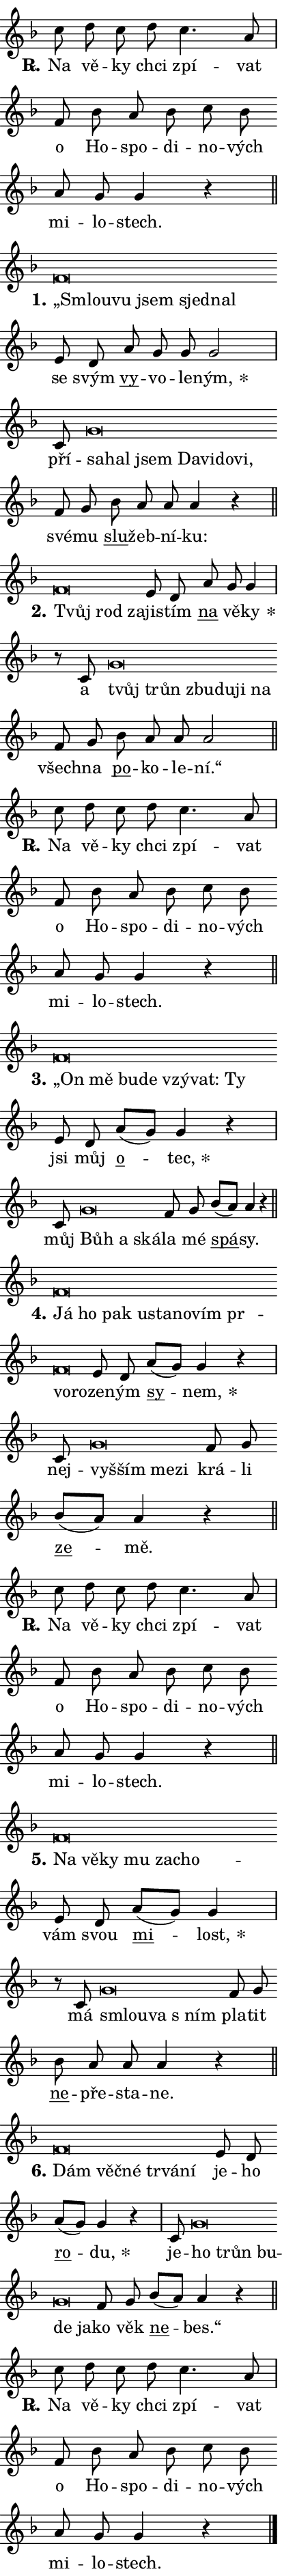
\version "2.24.0"
\header { tagline = "" }
\paper {
  indent = 0\cm
  top-margin = 0\cm
  right-margin = 0.13\cm % to fit lyric hyphens
  bottom-margin = 0\cm
  left-margin = 0\cm
  paper-width = 7\cm
  page-breaking = #ly:one-page-breaking
  system-system-spacing.basic-distance = #11
  score-system-spacing.basic-distance = #11
  ragged-last = ##f
}


%% Author: Thomas Morley
%% https://lists.gnu.org/archive/html/lilypond-user/2020-05/msg00002.html
#(define (line-position grob)
"Returns position of @var[grob} in current system:
   @code{'start}, if at first time-step
   @code{'end}, if at last time-step
   @code{'middle} otherwise
"
  (let* ((col (ly:item-get-column grob))
         (ln (ly:grob-object col 'left-neighbor))
         (rn (ly:grob-object col 'right-neighbor))
         (col-to-check-left (if (ly:grob? ln) ln col))
         (col-to-check-right (if (ly:grob? rn) rn col))
         (break-dir-left
           (and
             (ly:grob-property col-to-check-left 'non-musical #f)
             (ly:item-break-dir col-to-check-left)))
         (break-dir-right
           (and
             (ly:grob-property col-to-check-right 'non-musical #f)
             (ly:item-break-dir col-to-check-right))))
        (cond ((eqv? 1 break-dir-left) 'start)
              ((eqv? -1 break-dir-right) 'end)
              (else 'middle))))

#(define (tranparent-at-line-position vctor)
  (lambda (grob)
  "Relying on @code{line-position} select the relevant enry from @var{vctor}.
Used to determine transparency,"
    (case (line-position grob)
      ((end) (not (vector-ref vctor 0)))
      ((middle) (not (vector-ref vctor 1)))
      ((start) (not (vector-ref vctor 2))))))

noteHeadBreakVisibility =
#(define-music-function (break-visibility)(vector?)
"Makes @code{NoteHead}s transparent relying on @var{break-visibility}"
#{
  \override NoteHead.transparent =
    #(tranparent-at-line-position break-visibility)
#})

#(define delete-ledgers-for-transparent-note-heads
  (lambda (grob)
    "Reads whether a @code{NoteHead} is transparent.
If so this @code{NoteHead} is removed from @code{'note-heads} from
@var{grob}, which is supposed to be @code{LedgerLineSpanner}.
As a result ledgers are not printed for this @code{NoteHead}"
    (let* ((nhds-array (ly:grob-object grob 'note-heads))
           (nhds-list
             (if (ly:grob-array? nhds-array)
                 (ly:grob-array->list nhds-array)
                 '()))
           ;; Relies on the transparent-property being done before
           ;; Staff.LedgerLineSpanner.after-line-breaking is executed.
           ;; This is fragile ...
           (to-keep
             (remove
               (lambda (nhd)
                 (ly:grob-property nhd 'transparent #f))
               nhds-list)))
      ;; TODO find a better method to iterate over grob-arrays, similiar
      ;; to filter/remove etc for lists
      ;; For now rebuilt from scratch
      (set! (ly:grob-object grob 'note-heads)  '())
      (for-each
        (lambda (nhd)
          (ly:pointer-group-interface::add-grob grob 'note-heads nhd))
        to-keep))))

squashNotes = {
  \override NoteHead.X-extent = #'(-0.2 . 0.2)
  \override NoteHead.Y-extent = #'(-0.75 . 0)
  \override NoteHead.stencil =
    #(lambda (grob)
       (let ((pos (ly:grob-property grob 'staff-position)))
         (begin
           (if (< pos -7) (display "ERROR: Lower brevis then expected\n") (display "OK: Expected brevis position\n"))
           (if (<= pos -6) ly:text-interface::print ly:note-head::print))))
}
unSquashNotes = {
  \revert NoteHead.X-extent
  \revert NoteHead.Y-extent
  \revert NoteHead.stencil
}

hideNotes = \noteHeadBreakVisibility #begin-of-line-visible
unHideNotes = \noteHeadBreakVisibility #all-visible

% work-around for resetting accidentals
% https://lilypond.org/doc/v2.23/Documentation/notation/displaying-rhythms#unmetered-music
cadenzaMeasure = {
  \cadenzaOff
  \partial 1024 s1024
  \cadenzaOn
}

#(define-markup-command (accent layout props text) (markup?)
  "Underline accented syllable"
  (interpret-markup layout props
    #{\markup \override #'(offset . 4.3) \underline { #text }#}))

responsum = \markup \concat {
  "R" \hspace #-1.05 \path #0.1 #'((moveto 0 0.07) (lineto 0.9 0.8)) \hspace #0.05 "."
}

spaceSize = #0.6828661417322834 % exact space size for TeX Gyre Schola

\layout {
  \context {
    \Staff
    \remove "Time_signature_engraver"
    \override LedgerLineSpanner.after-line-breaking = #delete-ledgers-for-transparent-note-heads
  }
  \context {
    \Lyrics {
      \override LyricSpace.minimum-distance = \spaceSize
      \override LyricText.font-name = #"TeX Gyre Schola"
      \override LyricText.font-size = 1
      \override StanzaNumber.font-name = #"TeX Gyre Schola Bold"
      \override StanzaNumber.font-size = 1
    }
  }
  \context {
    \Score 
    \override NoteHead.text =
      #(lambda (grob) 
        (let ((pos (ly:grob-property grob 'staff-position)))
          #{\markup {
            \combine
              \halign #-0.55 \raise #(if (= pos -6) 0 0.5) \override #'(thickness . 2) \draw-line #'(3.2 . 0)
              \musicglyph "noteheads.sM1"
          }#}))
  }
}

% magnetic-lyrics.ily
%
%   written by
%     Jean Abou Samra <jean@abou-samra.fr>
%     Werner Lemberg <wl@gnu.org>
%
%   adapted by
%     Jiri Hon <jiri.hon@gmail.com>
%
% Version 2022-Apr-15

% https://www.mail-archive.com/lilypond-user@gnu.org/msg149350.html

#(define (Left_hyphen_pointer_engraver context)
   "Collect syllable-hyphen-syllable occurrences in lyrics and store
them in properties.  This engraver only looks to the left.  For
example, if the lyrics input is @code{foo -- bar}, it does the
following.

@itemize @bullet
@item
Set the @code{text} property of the @code{LyricHyphen} grob between
@q{foo} and @q{bar} to @code{foo}.

@item
Set the @code{left-hyphen} property of the @code{LyricText} grob with
text @q{foo} to the @code{LyricHyphen} grob between @q{foo} and
@q{bar}.
@end itemize

Use this auxiliary engraver in combination with the
@code{lyric-@/text::@/apply-@/magnetic-@/offset!} hook."
   (let ((hyphen #f)
         (text #f))
     (make-engraver
      (acknowledgers
       ((lyric-syllable-interface engraver grob source-engraver)
        (set! text grob)))
      (end-acknowledgers
       ((lyric-hyphen-interface engraver grob source-engraver)
        ;(when (not (grob::has-interface grob 'lyric-space-interface))
          (set! hyphen grob)));)
      ((stop-translation-timestep engraver)
       (when (and text hyphen)
         (ly:grob-set-object! text 'left-hyphen hyphen))
       (set! text #f)
       (set! hyphen #f)))))

#(define (lyric-text::apply-magnetic-offset! grob)
   "If the space between two syllables is less than the value in
property @code{LyricText@/.details@/.squash-threshold}, move the right
syllable to the left so that it gets concatenated with the left
syllable.

Use this function as a hook for
@code{LyricText@/.after-@/line-@/breaking} if the
@code{Left_@/hyphen_@/pointer_@/engraver} is active."
   (let ((hyphen (ly:grob-object grob 'left-hyphen #f)))
     (when hyphen
       (let ((left-text (ly:spanner-bound hyphen LEFT)))
         (when (grob::has-interface left-text 'lyric-syllable-interface)
           (let* ((common (ly:grob-common-refpoint grob left-text X))
                  (this-x-ext (ly:grob-extent grob common X))
                  (left-x-ext
                   (begin
                     ;; Trigger magnetism for left-text.
                     (ly:grob-property left-text 'after-line-breaking)
                     (ly:grob-extent left-text common X)))
                  ;; `delta` is the gap width between two syllables.
                  (delta (- (interval-start this-x-ext)
                            (interval-end left-x-ext)))
                  (details (ly:grob-property grob 'details))
                  (threshold (assoc-get 'squash-threshold details 0.2)))
             (when (< delta threshold)
               (let* (;; We have to manipulate the input text so that
                      ;; ligatures crossing syllable boundaries are not
                      ;; disabled.  For languages based on the Latin
                      ;; script this is essentially a beautification.
                      ;; However, for non-Western scripts it can be a
                      ;; necessity.
                      (lt (ly:grob-property left-text 'text))
                      (rt (ly:grob-property grob 'text))
                      (is-space (grob::has-interface hyphen 'lyric-space-interface))
                      (space (if is-space " " ""))
                      (extra-delta (if is-space spaceSize 0))
                      ;; Append new syllable.
                      (ltrt-space (if (and (string? lt) (string? rt))
                                (string-append lt space rt)
                                (make-concat-markup (list lt space rt))))
                      ;; Right-align `ltrt` to the right side.
                      (ltrt-space-markup (grob-interpret-markup
                               grob
                               (make-translate-markup
                                (cons (interval-length this-x-ext) 0)
                                (make-right-align-markup ltrt-space)))))
                 (begin
                   ;; Don't print `left-text`.
                   (ly:grob-set-property! left-text 'stencil #f)
                   ;; Set text and stencil (which holds all collected
                   ;; syllables so far) and shift it to the left.
                   (ly:grob-set-property! grob 'text ltrt-space)
                   (ly:grob-set-property! grob 'stencil ltrt-space-markup)
                   (ly:grob-translate-axis! grob (- (- delta extra-delta)) X))))))))))


#(define (lyric-hyphen::displace-bounds-first grob)
   ;; Make very sure this callback isn't triggered too early.
   (let ((left (ly:spanner-bound grob LEFT))
         (right (ly:spanner-bound grob RIGHT)))
     (ly:grob-property left 'after-line-breaking)
     (ly:grob-property right 'after-line-breaking)
     (ly:lyric-hyphen::print grob)))

squashThreshold = #0.4

\layout {
  \context {
    \Lyrics
    \consists #Left_hyphen_pointer_engraver
    \override LyricText.after-line-breaking =
      #lyric-text::apply-magnetic-offset!
    \override LyricHyphen.stencil = #lyric-hyphen::displace-bounds-first
    \override LyricText.details.squash-threshold = \squashThreshold
    \override LyricHyphen.minimum-distance = 0
    \override LyricHyphen.minimum-length = \squashThreshold
  }
}

squashText = \override LyricText.details.squash-threshold = 9999
unSquashText = \override LyricText.details.squash-threshold = \squashThreshold

leftText = \override LyricText.self-alignment-X = #LEFT
unLeftText = \revert LyricText.self-alignment-X

starOffset = #(lambda (grob) 
                (let ((x_offset (ly:self-alignment-interface::aligned-on-x-parent grob)))
                  (if (= x_offset 0) 0 (+ x_offset 1.2))))

star = #(define-music-function (syllable)(string?)
"Append star separator at the end of a syllable"
#{
  \once \override LyricText.X-offset = #starOffset
  \lyricmode { \markup {
    #syllable
    \override #'((font-name . "TeX Gyre Schola Bold")) \hspace #0.2 \lower #0.65 \larger "*"
  } }
#})

starAccent = #(define-music-function (syllable)(string?)
"Append star separator at the end of a syllable and make accent"
#{
  \once \override LyricText.X-offset = #starOffset
  \lyricmode { \markup {
    \accent #syllable
    \override #'((font-name . "TeX Gyre Schola Bold")) \hspace #0.2 \lower #0.65 \larger "*"
  } }
#})

breath = #(define-music-function (syllable)(string?)
"Append breathing indicator at the end of a syllable"
#{
  \lyricmode { \markup { #syllable "+" } }
#})

optionalBreath = #(define-music-function (syllable)(string?)
"Append optional breathing indicator at the end of a syllable"
#{
  \lyricmode { \markup { #syllable "(+)" } }
#})


\score {
    <<
        \new Voice = "melody" { \cadenzaOn \key f \major \relative { c''8 d c d c4. a8 \cadenzaMeasure \bar "|" f bes a bes \bar "" c bes \bar "" a g g4 r \cadenzaMeasure \bar "||" \break } }
        \new Lyrics \lyricsto "melody" { \lyricmode { \set stanza = \responsum
Na vě -- ky chci zpí -- vat o Ho -- spo -- di -- no -- vých mi -- lo -- stech. } }
    >>
    \layout {}
}

\score {
    <<
        \new Voice = "melody" { \cadenzaOn \key f \major \relative { \squashNotes f'\breve*1/16 \hideNotes \breve*1/16 \bar "" \breve*1/16 \bar "" \breve*1/16 \breve*1/16 \bar "" \unHideNotes \unSquashNotes e8 d \bar "" a' g g g2 \cadenzaMeasure \bar "|" c,8 \squashNotes g'\breve*1/16 \hideNotes \breve*1/16 \bar "" \breve*1/16 \bar "" \breve*1/16 \bar "" \breve*1/16 \bar "" \breve*1/16 \breve*1/16 \bar "" \unHideNotes \unSquashNotes f8 g \bar "" bes a a a4 r \cadenzaMeasure \bar "||" \break } }
        \new Lyrics \lyricsto "melody" { \lyricmode { \set stanza = "1."
\leftText „Smlou -- \squashText vu jsem sjed -- nal \unLeftText \unSquashText se svým \markup \accent vy -- vo -- le -- \star ným, pří -- \leftText sa -- \squashText hal jsem Da -- vi -- do -- vi, \unLeftText \unSquashText své -- mu \markup \accent slu -- žeb -- ní -- ku: } }
    >>
    \layout {}
}

\score {
    <<
        \new Voice = "melody" { \cadenzaOn \key f \major \relative { \squashNotes f'\breve*1/16 \hideNotes \breve*1/16 \breve*1/16 \bar "" \unHideNotes \unSquashNotes e8 d \bar "" a' g g4 \cadenzaMeasure \bar "|" r8 c,8 \squashNotes g'\breve*1/16 \hideNotes \breve*1/16 \bar "" \breve*1/16 \bar "" \breve*1/16 \bar "" \breve*1/16 \breve*1/16 \bar "" \unHideNotes \unSquashNotes f8 g \bar "" bes a a a2 \cadenzaMeasure \bar "||" \break } }
        \new Lyrics \lyricsto "melody" { \lyricmode { \set stanza = "2."
\leftText Tvůj \squashText rod za -- \unLeftText \unSquashText ji -- stím \markup \accent na vě -- \star ky a \leftText tvůj \squashText trůn zbu -- du -- ji na \unLeftText \unSquashText všech -- na \markup \accent po -- ko -- le -- ní.“ } }
    >>
    \layout {}
}

\score {
    <<
        \new Voice = "melody" { \cadenzaOn \key f \major \relative { c''8 d c d c4. a8 \cadenzaMeasure \bar "|" f bes a bes \bar "" c bes \bar "" a g g4 r \cadenzaMeasure \bar "||" \break } }
        \new Lyrics \lyricsto "melody" { \lyricmode { \set stanza = \responsum
Na vě -- ky chci zpí -- vat o Ho -- spo -- di -- no -- vých mi -- lo -- stech. } }
    >>
    \layout {}
}

\score {
    <<
        \new Voice = "melody" { \cadenzaOn \key f \major \relative { \squashNotes f'\breve*1/16 \hideNotes \breve*1/16 \bar "" \breve*1/16 \bar "" \breve*1/16 \bar "" \breve*1/16 \bar "" \breve*1/16 \breve*1/16 \bar "" \unHideNotes \unSquashNotes e8 d \bar "" a'[( g)] g4 r \cadenzaMeasure \bar "|" c,8 \squashNotes g'\breve*1/16 \hideNotes \breve*1/16 \breve*1/16 \bar "" \unHideNotes \unSquashNotes f8 g \bar "" bes[( a)] a4 r \cadenzaMeasure \bar "||" \break } }
        \new Lyrics \lyricsto "melody" { \lyricmode { \set stanza = "3."
\leftText „On \squashText mě bu -- de vzý -- vat: Ty \unLeftText \unSquashText jsi můj \markup \accent o -- \star tec, můj \leftText Bůh \squashText a ská -- \unLeftText \unSquashText la mé \markup \accent spá -- sy. } }
    >>
    \layout {}
}

\score {
    <<
        \new Voice = "melody" { \cadenzaOn \key f \major \relative { \squashNotes f'\breve*1/16 \hideNotes \breve*1/16 \bar "" \breve*1/16 \bar "" \breve*1/16 \bar "" \breve*1/16 \bar "" \breve*1/16 \bar "" \breve*1/16 \bar "" \breve*1/16 \bar "" \breve*1/16 \breve*1/16 \bar "" \unHideNotes \unSquashNotes e8 d \bar "" a'[( g)] g4 r \cadenzaMeasure \bar "|" c,8 \squashNotes g'\breve*1/16 \hideNotes \breve*1/16 \bar "" \breve*1/16 \breve*1/16 \bar "" \unHideNotes \unSquashNotes f8 g \bar "" bes[( a)] a4 r \cadenzaMeasure \bar "||" \break } }
        \new Lyrics \lyricsto "melody" { \lyricmode { \set stanza = "4."
\leftText Já \squashText ho pak u -- sta -- no -- vím pr -- vo -- ro -- \unLeftText \unSquashText ze -- ným \markup \accent sy -- \star nem, nej -- \leftText vyš -- \squashText ším me -- zi \unLeftText \unSquashText krá -- li \markup \accent ze -- mě. } }
    >>
    \layout {}
}

\score {
    <<
        \new Voice = "melody" { \cadenzaOn \key f \major \relative { c''8 d c d c4. a8 \cadenzaMeasure \bar "|" f bes a bes \bar "" c bes \bar "" a g g4 r \cadenzaMeasure \bar "||" \break } }
        \new Lyrics \lyricsto "melody" { \lyricmode { \set stanza = \responsum
Na vě -- ky chci zpí -- vat o Ho -- spo -- di -- no -- vých mi -- lo -- stech. } }
    >>
    \layout {}
}

\score {
    <<
        \new Voice = "melody" { \cadenzaOn \key f \major \relative { \squashNotes f'\breve*1/16 \hideNotes \breve*1/16 \bar "" \breve*1/16 \bar "" \breve*1/16 \bar "" \breve*1/16 \breve*1/16 \bar "" \unHideNotes \unSquashNotes e8 d \bar "" a'[( g)] g4 \cadenzaMeasure \bar "|" r8 c,8 \squashNotes g'\breve*1/16 \hideNotes \breve*1/16 \breve*1/16 \bar "" \unHideNotes \unSquashNotes f8 g \bar "" bes a a a4 r \cadenzaMeasure \bar "||" \break } }
        \new Lyrics \lyricsto "melody" { \lyricmode { \set stanza = "5."
\leftText Na \squashText vě -- ky mu za -- cho -- \unLeftText \unSquashText vám svou \markup \accent mi -- \star lost, má \leftText smlou -- \squashText va "s ním" \unLeftText \unSquashText pla -- tit \markup \accent ne -- pře -- sta -- ne. } }
    >>
    \layout {}
}

\score {
    <<
        \new Voice = "melody" { \cadenzaOn \key f \major \relative { \squashNotes f'\breve*1/16 \hideNotes \breve*1/16 \bar "" \breve*1/16 \bar "" \breve*1/16 \bar "" \breve*1/16 \breve*1/16 \bar "" \unHideNotes \unSquashNotes e8 d \bar "" a'[( g)] g4 r \cadenzaMeasure \bar "|" c,8 \squashNotes g'\breve*1/16 \hideNotes \breve*1/16 \bar "" \breve*1/16 \bar "" \breve*1/16 \breve*1/16 \bar "" \unHideNotes \unSquashNotes f8 g \bar "" bes[( a)] a4 r \cadenzaMeasure \bar "||" \break } }
        \new Lyrics \lyricsto "melody" { \lyricmode { \set stanza = "6."
\leftText Dám \squashText věč -- né tr -- vá -- ní \unLeftText \unSquashText je -- ho \markup \accent ro -- \star du, je -- \leftText ho \squashText trůn bu -- de ja -- \unLeftText \unSquashText ko věk \markup \accent ne -- bes.“ } }
    >>
    \layout {}
}

\score {
    <<
        \new Voice = "melody" { \cadenzaOn \key f \major \relative { c''8 d c d c4. a8 \cadenzaMeasure \bar "|" f bes a bes \bar "" c bes \bar "" a g g4 r \cadenzaMeasure \bar "||" \break } \bar "|." }
        \new Lyrics \lyricsto "melody" { \lyricmode { \set stanza = \responsum
Na vě -- ky chci zpí -- vat o Ho -- spo -- di -- no -- vých mi -- lo -- stech. } }
    >>
    \layout {}
}
